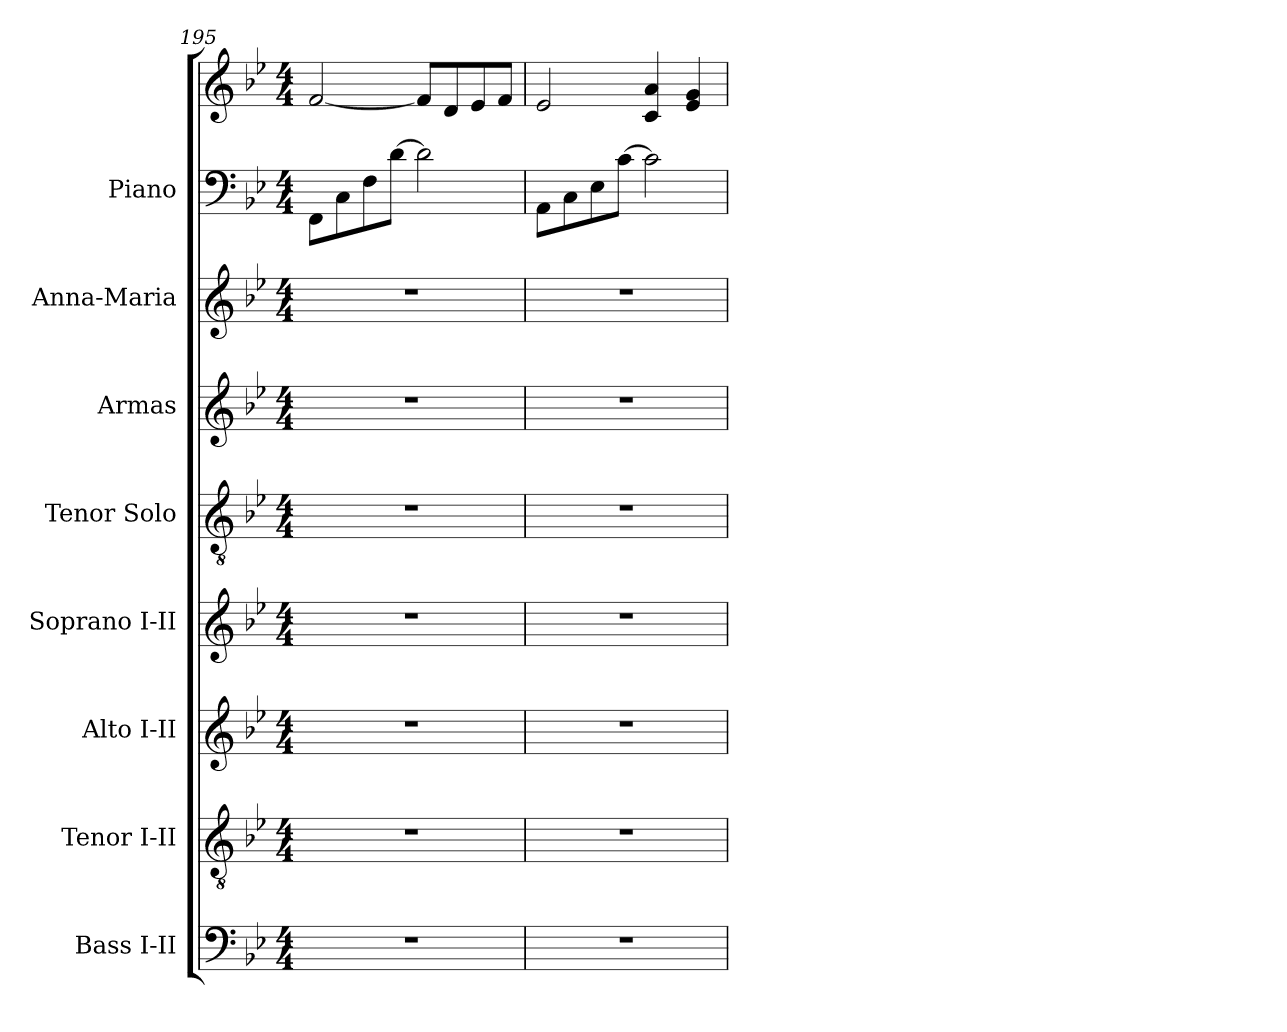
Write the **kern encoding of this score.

**kern	**kern	**kern	**kern	**kern	**kern	**kern	**kern	**kern
*part8	*part7	*part6	*part5	*part4	*part3	*part2	*part1	*part1
*staff9	*staff8	*staff7	*staff6	*staff5	*staff4	*staff3	*staff2	*staff1
*I"Bass I-II	*I"Tenor I-II	*I"Alto I-II	*I"Soprano I-II	*I"Tenor Solo	*I"Armas	*I"Anna-Maria	*I"Piano	*
*I'B.	*I'T.	*I'A.	*I'S.	*I'T. Solo	*I'Armas	*I'A-M	*I'Pno.	*
*clefF4	*clefGv2	*clefG2	*clefG2	*clefGv2	*clefG2	*clefG2	*clefF4	*clefG2
*	*ITrd7c12	*	*	*ITrd7c12	*ITrd7c12	*	*	*
*k[b-e-]	*k[b-e-]	*k[b-e-]	*k[b-e-]	*k[b-e-]	*k[b-e-]	*k[b-e-]	*k[b-e-]	*k[b-e-]
*B-:	*B-:	*B-:	*B-:	*B-:	*B-:	*B-:	*B-:	*B-:
*M4/4	*M4/4	*M4/4	*M4/4	*M4/4	*M4/4	*M4/4	*M4/4	*M4/4
=195	=195	=195	=195	=195	=195	=195	=195	=195
1r	1r	1r	1r	1r	1r	1r	8FFi\L	[<2fi/
.	.	.	.	.	.	.	8Ci\	.
.	.	.	.	.	.	.	8Fi\	.
.	.	.	.	.	.	.	[>8di\J	.
.	.	.	.	.	.	.	2di\]	8fi/L]
.	.	.	.	.	.	.	.	8di/
.	.	.	.	.	.	.	.	8e-i/
.	.	.	.	.	.	.	.	8fi/J
=196	=196	=196	=196	=196	=196	=196	=196	=196
1r	1r	1r	1r	1r	1r	1r	8AAi\L	2e-i/
.	.	.	.	.	.	.	8Ci\	.
.	.	.	.	.	.	.	8E-i\	.
.	.	.	.	.	.	.	[>8ci\J	.
.	.	.	.	.	.	.	2ci\]	4ci/ 4ai
.	.	.	.	.	.	.	.	4e-i/ 4gi
=	=	=	=	=	=	=	=	=
*-	*-	*-	*-	*-	*-	*-	*-	*-
